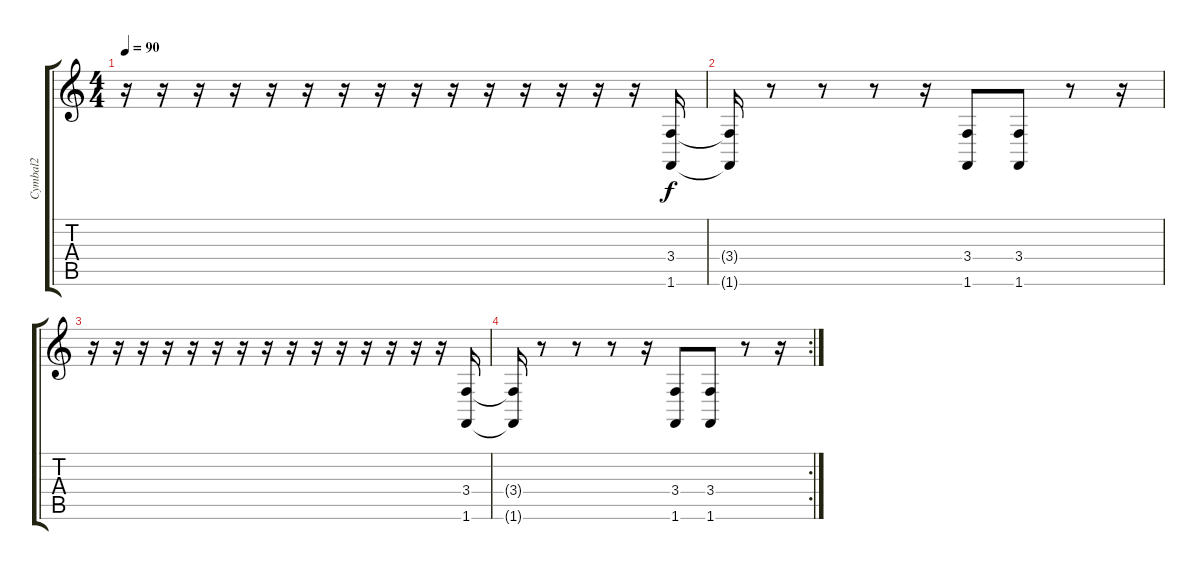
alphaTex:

\track ("Cymbal2" "Cymbal2") {instrument reversecymbal}
\staff {score tabs}
\tuning (E4 B3 G3 D3 A2 E2) {hide}
\ts (4 4)
\tempo 90
\clef g2
\ks c
r.16{dy f} r.16 r.16 r.16 r.16 r.16 r.16 r.16 r.16 r.16 r.16 r.16 r.16 r.16 r.16 (3.4 1.6).16 |
(3.4{t} 1.6{t}).16 r.8 r.8 r.8 r.16 (3.4 1.6).8 (3.4 1.6).8 r.8 r.16 |
r.16 r.16 r.16 r.16 r.16 r.16 r.16 r.16 r.16 r.16 r.16 r.16 r.16 r.16 r.16 (3.4 1.6).16 |
\rc 2
(3.4{t} 1.6{t}).16 r.8 r.8 r.8 r.16 (3.4 1.6).8 (3.4 1.6).8 r.8 r.16
